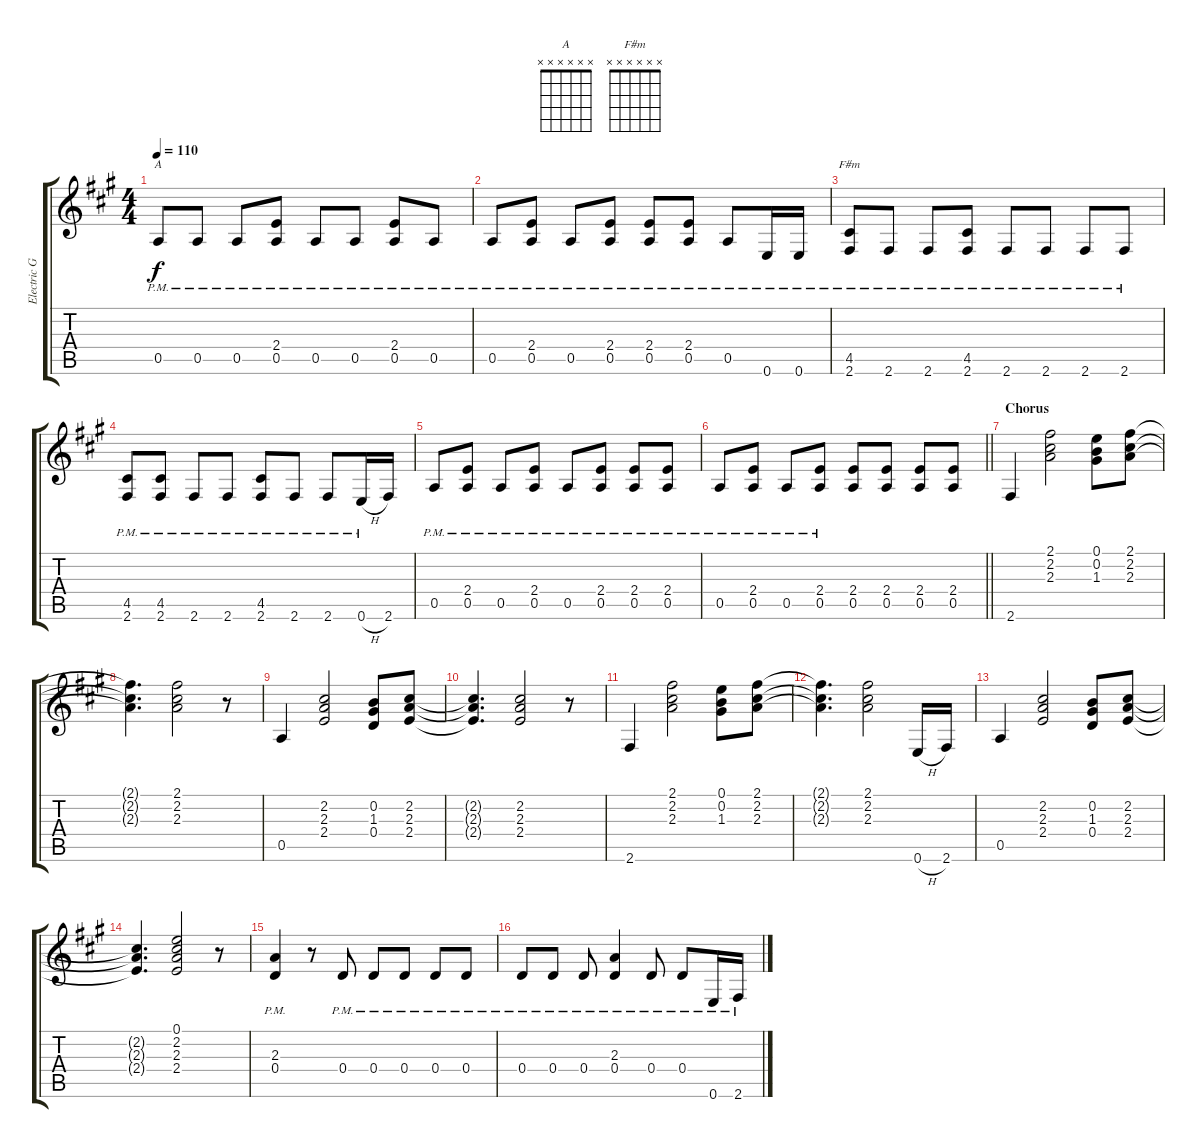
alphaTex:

\track ("Electric Guitar" "Electric G") {instrument acousticguitarsteel}
\staff {score tabs}
\tuning (E4 B3 G3 D3 A2 E2) {hide}
\chord ("A" x x x x x x)
\chord ("F#m" x x x x x x)
\ts (4 4)
\tempo 110
\clef g2
\ks a
0.5{pm}.8{ch "A" dy f} 0.5{pm}.8 0.5{pm}.8 (2.4 0.5{pm}).8 0.5{pm}.8 0.5{pm}.8 (2.4{pm} 0.5{pm}).8 0.5{pm}.8 |
0.5{pm}.8 (2.4{pm} 0.5{pm}).8 0.5{pm}.8 (2.4 0.5{pm}).8 (2.4 0.5{pm}).8 (2.4 0.5{pm}).8 0.5{pm}.8 0.6{pm}.16 0.6{pm}.16 |
(4.5 2.6{pm}).8{ch "F#m"} 2.6{pm}.8 2.6{pm}.8 (4.5 2.6{pm}).8 2.6{pm}.8 2.6{pm}.8 2.6{pm}.8 2.6{pm}.8 |
(4.5 2.6{pm}).8 (4.5 2.6{pm}).8 2.6{pm}.8 2.6{pm}.8 (4.5 2.6{pm}).8 2.6{pm}.8 2.6{pm}.8 0.6{h pm}.16 2.6.16 |
0.5{pm}.8 (2.4 0.5{pm}).8 0.5{pm}.8 (2.4 0.5{pm}).8 0.5{pm}.8 (2.4 0.5{pm}).8 (2.4 0.5{pm}).8 (2.4 0.5{pm}).8 |
\barLineRight lightlight
0.5{pm}.8 (2.4{pm} 0.5{pm}).8 0.5{pm}.8 (2.4{pm} 0.5{pm}).8 (2.4 0.5).8 (2.4 0.5).8 (2.4 0.5).8 (2.4 0.5).8 |
\section ("" "Chorus")
2.6.4 (2.1 2.2 2.3).2 (0.1 0.2 1.3).8 (2.1 2.2 2.3).8 |
(2.1{t} 2.2{t} 2.3{t}).4{d} (2.1 2.2 2.3).2 r.8 |
0.5.4 (2.2 2.3 2.4).2 (0.2 1.3 0.4).8 (2.2 2.3 2.4).8 |
(2.2{t} 2.3{t} 2.4{t}).4{d} (2.2 2.3 2.4).2 r.8 |
2.6.4 (2.1 2.2 2.3).2 (0.1 0.2 1.3).8 (2.1 2.2 2.3).8 |
(2.1{t} 2.2{t} 2.3{t}).4{d} (2.1 2.2 2.3).2 0.6{h}.16 2.6.16 |
0.5.4 (2.2 2.3 2.4).2 (0.2 1.3 0.4).8 (2.2 2.3 2.4).8 |
(2.2{t} 2.3{t} 2.4{t}).4{d} (0.1 2.2 2.3 2.4).2 r.8 |
(2.3{pm} 0.4{pm}).4 r.8 0.4{pm}.8 0.4{pm}.8 0.4{pm}.8 0.4{pm}.8 0.4{pm}.8 |
0.4{pm}.8 0.4{pm}.8 0.4{pm}.8 (2.3{pm} 0.4{pm}).4 0.4{pm}.8 0.4{pm}.8 0.6{pm}.16 2.6{pm}.16
